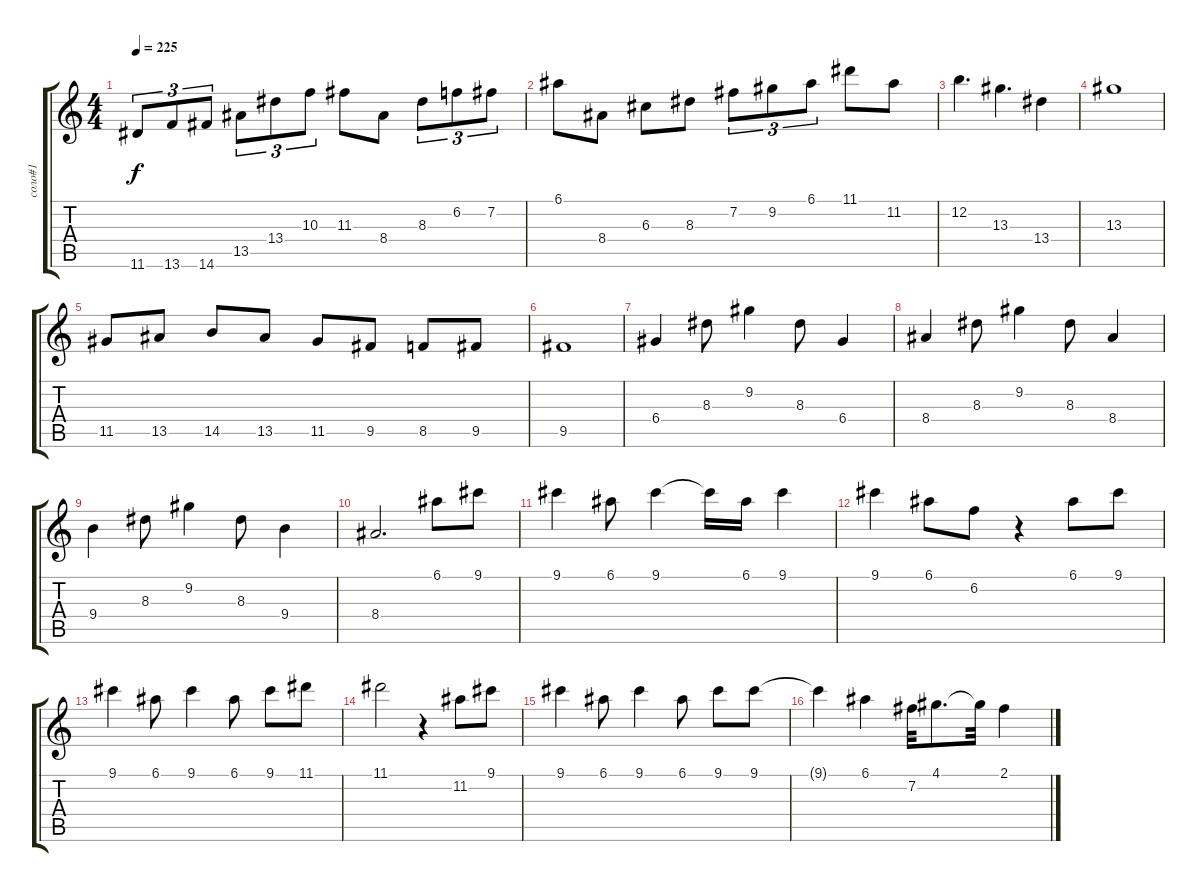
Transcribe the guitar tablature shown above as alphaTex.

\track ("соло#1" "соло#1") {instrument distortionguitar}
\staff {score tabs}
\tuning (E4 B3 G3 D3 A2 E2) {hide}
\ts (4 4)
\tempo 225
\clef g2
\ks c
11.6.8{tu (3 2) dy f} 13.6.8{tu (3 2)} 14.6.8{tu (3 2)} 13.5.8{tu (3 2)} 13.4.8{tu (3 2)} 10.3.8{tu (3 2)} 11.3.8 8.4.8 8.3.8{tu (3 2)} 6.2.8{tu (3 2)} 7.2.8{tu (3 2)} |
6.1.8 8.4.8 6.3.8 8.3.8 7.2.8{tu (3 2)} 9.2.8{tu (3 2)} 6.1.8{tu (3 2)} 11.1.8 11.2.8 |
12.2.4{d} 13.3.4{d} 13.4.4 |
13.3.1 |
11.5.8 13.5.8 14.5.8 13.5.8 11.5.8 9.5.8 8.5.8 9.5.8 |
9.5.1 |
6.4.4 8.3.8 9.2.4 8.3.8 6.4.4 |
8.4.4 8.3.8 9.2.4 8.3.8 8.4.4 |
9.4.4 8.3.8 9.2.4 8.3.8 9.4.4 |
8.4.2{d} 6.1.8 9.1.8 |
9.1.4 6.1.8 9.1.4 9.1{t}.16 6.1.16 9.1.4 |
9.1.4 6.1.8 6.2.8 r.4 6.1.8 9.1.8 |
9.1.4 6.1.8 9.1.4 6.1.8 9.1.8 11.1.8 |
11.1.2 r.4 11.2.8 9.1.8 |
9.1.4 6.1.8 9.1.4 6.1.8 9.1.8 9.1.8 |
9.1{t}.4 6.1.4 7.2.32 4.1.8{d} 4.1{t}.32 2.1.4
